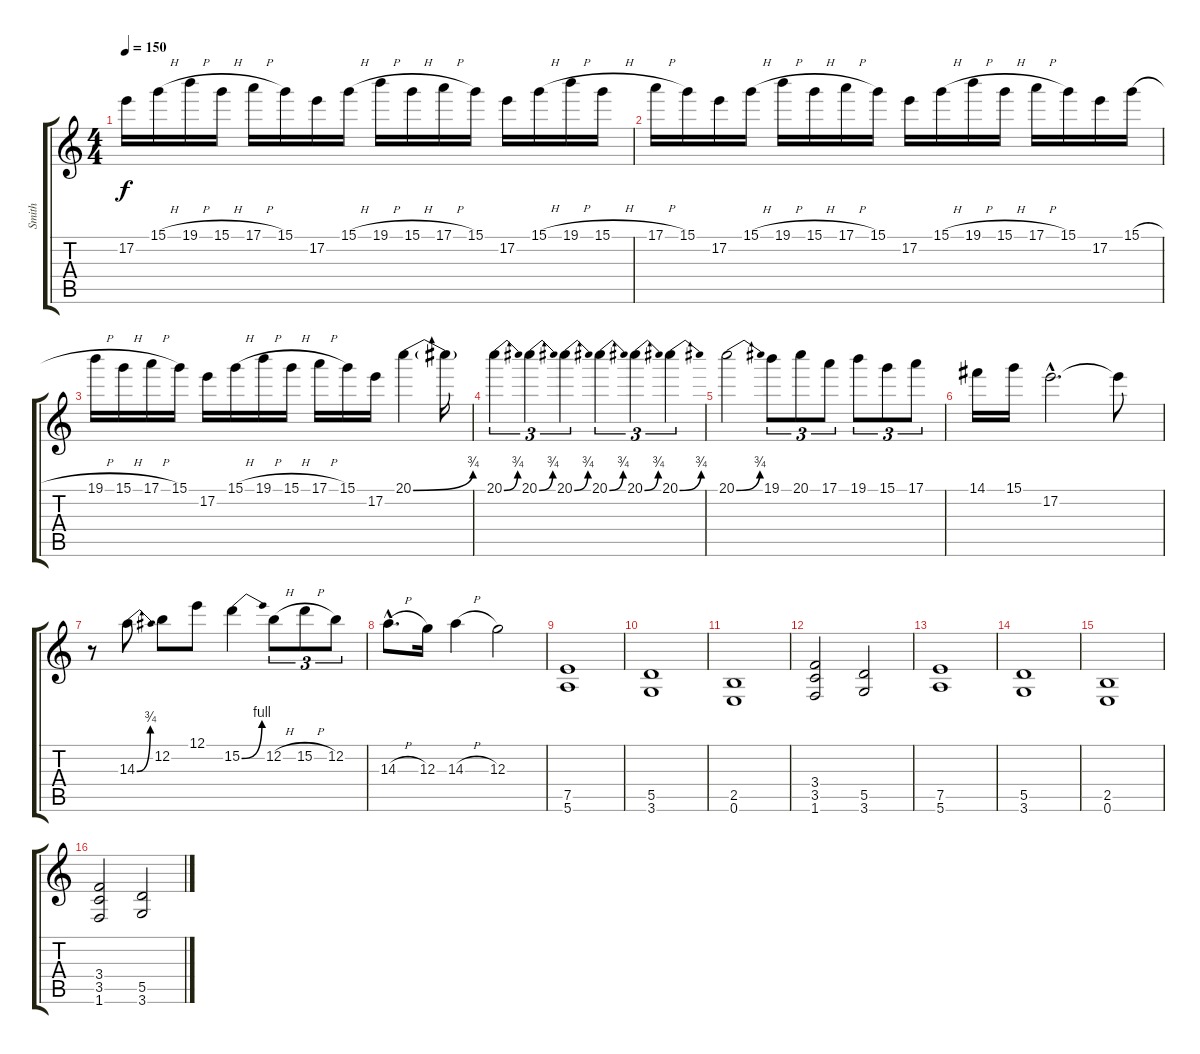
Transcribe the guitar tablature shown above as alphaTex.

\track ("Smith" "Smith") {instrument distortionguitar}
\staff {score tabs}
\tuning (E4 B3 G3 D3 A2 E2) {hide}
\ts (4 4)
\tempo 150
\clef g2
\ks c
17.2.16{dy f} 15.1{h}.16 19.1{h}.16 15.1{h}.16 17.1{h}.16 15.1.16 17.2.16 15.1{h}.16 19.1{h}.16 15.1{h}.16 17.1{h}.16 15.1.16 17.2.16 15.1{h}.16 19.1{h}.16 15.1{h}.16 |
17.1{h}.16 15.1.16 17.2.16 15.1{h}.16 19.1{h}.16 15.1{h}.16 17.1{h}.16 15.1.16 17.2.16 15.1{h}.16 19.1{h}.16 15.1{h}.16 17.1{h}.16 15.1.16 17.2.16 15.1{h}.16 |
19.1{h}.16 15.1{h}.16 17.1{h}.16 15.1.16 17.2.16 15.1{h}.16 19.1{h}.16 15.1{h}.16 17.1{h}.16 15.1.16 17.2.16 20.1{be (bend 0 0 60 3)}.4 20.1{t}.16 |
20.1{be (bend 0 0 60 3)}.4{tu (3 2)} 20.1{be (bend 0 0 60 3)}.4{tu (3 2)} 20.1{be (bend 0 0 60 3)}.4{tu (3 2)} 20.1{be (bend 0 0 60 3)}.4{tu (3 2)} 20.1{be (bend 0 0 60 3)}.4{tu (3 2)} 20.1{be (bend 0 0 60 3)}.4{tu (3 2)} |
20.1{be (bend 0 0 60 3)}.2 19.1.8{tu (3 2)} 20.1.8{tu (3 2)} 17.1.8{tu (3 2)} 19.1.8{tu (3 2)} 15.1.8{tu (3 2)} 17.1.8{tu (3 2)} |
14.1.16 15.1.16 17.2{hac}.2{d} 17.2{t}.8 |
r.8 14.3{be (bend 0 0 60 3)}.8 12.2.8 12.1.8 15.2{be (bend 0 0 60 4)}.4 12.2{h}.8{tu (3 2)} 15.2{h}.8{tu (3 2)} 12.2.8{tu (3 2)} |
14.3{h hac}.8{d} 12.3.16 14.3{h}.4 12.3.2 |
(7.5 5.6).1 |
(5.5 3.6).1 |
(2.5 0.6).1 |
(3.4 3.5 1.6).2 (5.5 3.6).2 |
(7.5 5.6).1 |
(5.5 3.6).1 |
(2.5 0.6).1 |
(3.4 3.5 1.6).2 (5.5 3.6).2
